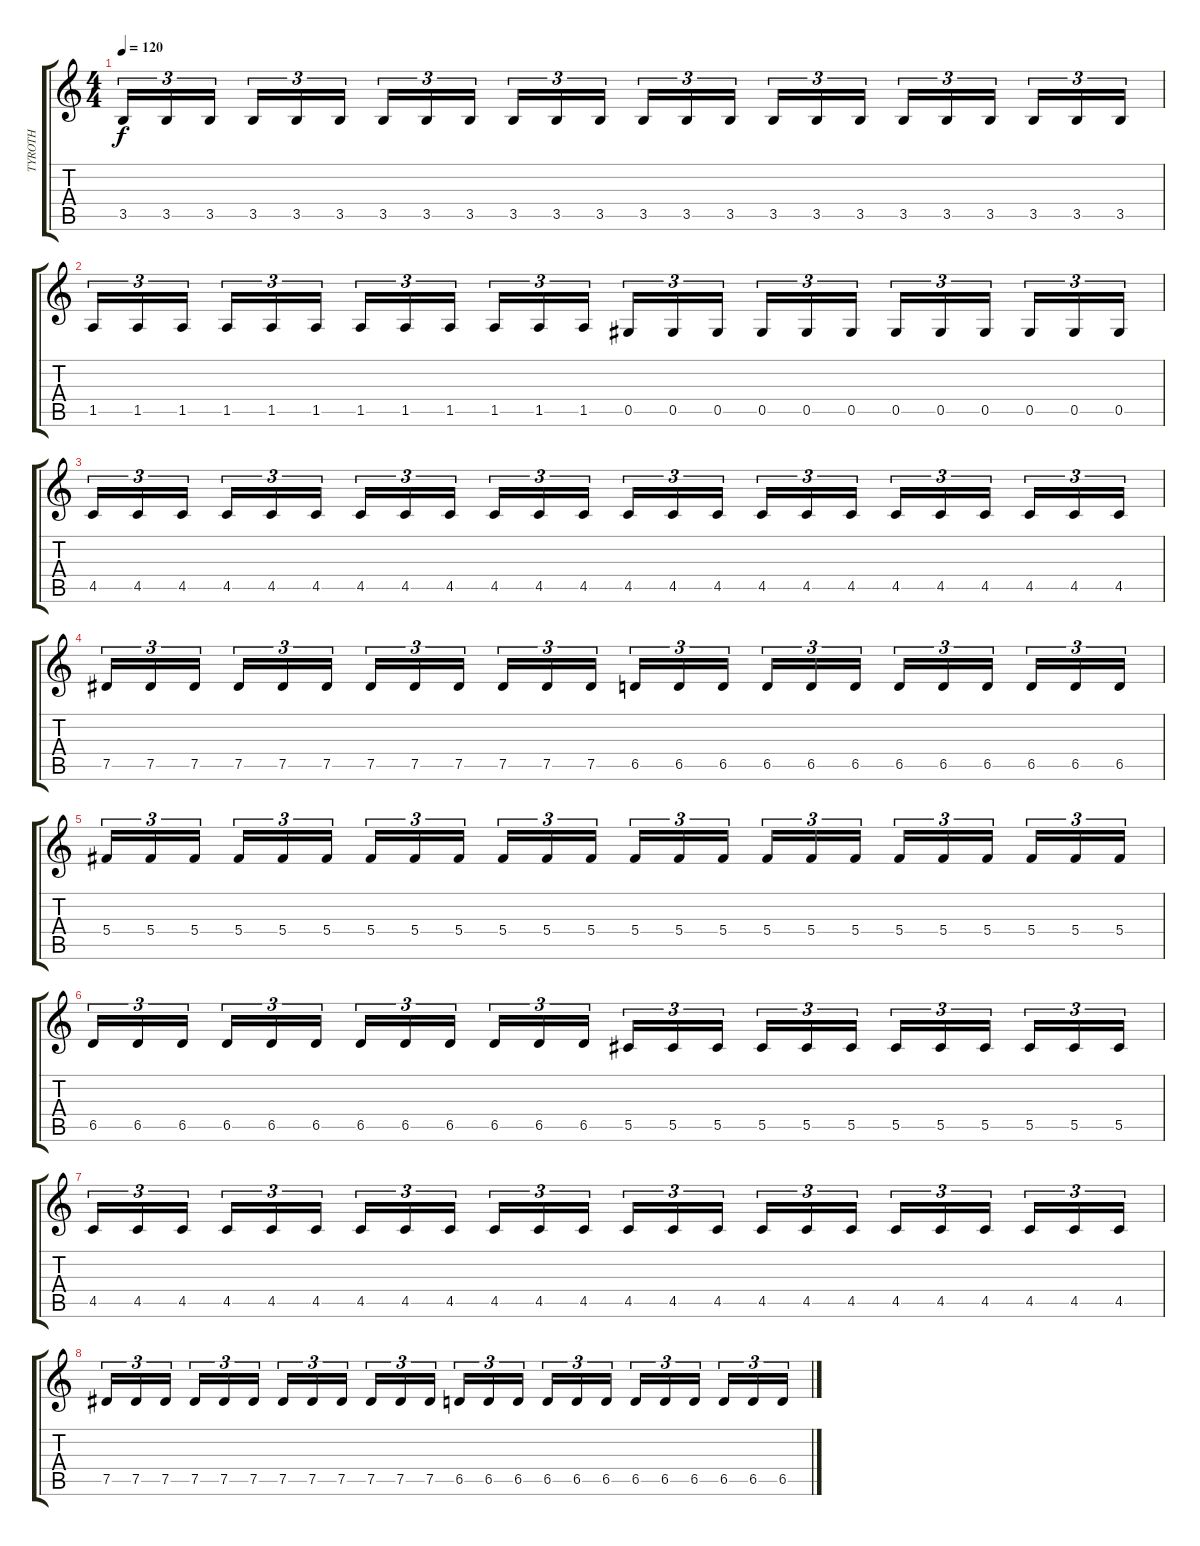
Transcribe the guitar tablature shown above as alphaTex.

\track ("TYROTH" "TYROTH") {instrument distortionguitar}
\staff {score tabs}
\tuning (Eb4 Bb3 Gb3 Db3 Ab2 Eb2) {hide}
\ts (4 4)
\tempo 120
\clef g2
\ks c
3.5.16{tu (3 2) dy f} 3.5.16{tu (3 2)} 3.5.16{tu (3 2) beam splitsecondary} 3.5.16{tu (3 2)} 3.5.16{tu (3 2)} 3.5.16{tu (3 2)} 3.5.16{tu (3 2)} 3.5.16{tu (3 2)} 3.5.16{tu (3 2) beam splitsecondary} 3.5.16{tu (3 2)} 3.5.16{tu (3 2)} 3.5.16{tu (3 2)} 3.5.16{tu (3 2)} 3.5.16{tu (3 2)} 3.5.16{tu (3 2) beam splitsecondary} 3.5.16{tu (3 2)} 3.5.16{tu (3 2)} 3.5.16{tu (3 2)} 3.5.16{tu (3 2)} 3.5.16{tu (3 2)} 3.5.16{tu (3 2) beam splitsecondary} 3.5.16{tu (3 2)} 3.5.16{tu (3 2)} 3.5.16{tu (3 2)} |
1.5.16{tu (3 2)} 1.5.16{tu (3 2)} 1.5.16{tu (3 2) beam splitsecondary} 1.5.16{tu (3 2)} 1.5.16{tu (3 2)} 1.5.16{tu (3 2)} 1.5.16{tu (3 2)} 1.5.16{tu (3 2)} 1.5.16{tu (3 2) beam splitsecondary} 1.5.16{tu (3 2)} 1.5.16{tu (3 2)} 1.5.16{tu (3 2)} 0.5.16{tu (3 2)} 0.5.16{tu (3 2)} 0.5.16{tu (3 2) beam splitsecondary} 0.5.16{tu (3 2)} 0.5.16{tu (3 2)} 0.5.16{tu (3 2)} 0.5.16{tu (3 2)} 0.5.16{tu (3 2)} 0.5.16{tu (3 2) beam splitsecondary} 0.5.16{tu (3 2)} 0.5.16{tu (3 2)} 0.5.16{tu (3 2)} |
4.5.16{tu (3 2)} 4.5.16{tu (3 2)} 4.5.16{tu (3 2) beam splitsecondary} 4.5.16{tu (3 2)} 4.5.16{tu (3 2)} 4.5.16{tu (3 2)} 4.5.16{tu (3 2)} 4.5.16{tu (3 2)} 4.5.16{tu (3 2) beam splitsecondary} 4.5.16{tu (3 2)} 4.5.16{tu (3 2)} 4.5.16{tu (3 2)} 4.5.16{tu (3 2)} 4.5.16{tu (3 2)} 4.5.16{tu (3 2) beam splitsecondary} 4.5.16{tu (3 2)} 4.5.16{tu (3 2)} 4.5.16{tu (3 2)} 4.5.16{tu (3 2)} 4.5.16{tu (3 2)} 4.5.16{tu (3 2) beam splitsecondary} 4.5.16{tu (3 2)} 4.5.16{tu (3 2)} 4.5.16{tu (3 2)} |
7.5.16{tu (3 2)} 7.5.16{tu (3 2)} 7.5.16{tu (3 2) beam splitsecondary} 7.5.16{tu (3 2)} 7.5.16{tu (3 2)} 7.5.16{tu (3 2)} 7.5.16{tu (3 2)} 7.5.16{tu (3 2)} 7.5.16{tu (3 2) beam splitsecondary} 7.5.16{tu (3 2)} 7.5.16{tu (3 2)} 7.5.16{tu (3 2)} 6.5.16{tu (3 2)} 6.5.16{tu (3 2)} 6.5.16{tu (3 2) beam splitsecondary} 6.5.16{tu (3 2)} 6.5.16{tu (3 2)} 6.5.16{tu (3 2)} 6.5.16{tu (3 2)} 6.5.16{tu (3 2)} 6.5.16{tu (3 2) beam splitsecondary} 6.5.16{tu (3 2)} 6.5.16{tu (3 2)} 6.5.16{tu (3 2)} |
5.4.16{tu (3 2)} 5.4.16{tu (3 2)} 5.4.16{tu (3 2) beam splitsecondary} 5.4.16{tu (3 2)} 5.4.16{tu (3 2)} 5.4.16{tu (3 2)} 5.4.16{tu (3 2)} 5.4.16{tu (3 2)} 5.4.16{tu (3 2) beam splitsecondary} 5.4.16{tu (3 2)} 5.4.16{tu (3 2)} 5.4.16{tu (3 2)} 5.4.16{tu (3 2)} 5.4.16{tu (3 2)} 5.4.16{tu (3 2) beam splitsecondary} 5.4.16{tu (3 2)} 5.4.16{tu (3 2)} 5.4.16{tu (3 2)} 5.4.16{tu (3 2)} 5.4.16{tu (3 2)} 5.4.16{tu (3 2) beam splitsecondary} 5.4.16{tu (3 2)} 5.4.16{tu (3 2)} 5.4.16{tu (3 2)} |
6.5.16{tu (3 2)} 6.5.16{tu (3 2)} 6.5.16{tu (3 2) beam splitsecondary} 6.5.16{tu (3 2)} 6.5.16{tu (3 2)} 6.5.16{tu (3 2)} 6.5.16{tu (3 2)} 6.5.16{tu (3 2)} 6.5.16{tu (3 2) beam splitsecondary} 6.5.16{tu (3 2)} 6.5.16{tu (3 2)} 6.5.16{tu (3 2)} 5.5.16{tu (3 2)} 5.5.16{tu (3 2)} 5.5.16{tu (3 2) beam splitsecondary} 5.5.16{tu (3 2)} 5.5.16{tu (3 2)} 5.5.16{tu (3 2)} 5.5.16{tu (3 2)} 5.5.16{tu (3 2)} 5.5.16{tu (3 2) beam splitsecondary} 5.5.16{tu (3 2)} 5.5.16{tu (3 2)} 5.5.16{tu (3 2)} |
4.5.16{tu (3 2)} 4.5.16{tu (3 2)} 4.5.16{tu (3 2) beam splitsecondary} 4.5.16{tu (3 2)} 4.5.16{tu (3 2)} 4.5.16{tu (3 2)} 4.5.16{tu (3 2)} 4.5.16{tu (3 2)} 4.5.16{tu (3 2) beam splitsecondary} 4.5.16{tu (3 2)} 4.5.16{tu (3 2)} 4.5.16{tu (3 2)} 4.5.16{tu (3 2)} 4.5.16{tu (3 2)} 4.5.16{tu (3 2) beam splitsecondary} 4.5.16{tu (3 2)} 4.5.16{tu (3 2)} 4.5.16{tu (3 2)} 4.5.16{tu (3 2)} 4.5.16{tu (3 2)} 4.5.16{tu (3 2) beam splitsecondary} 4.5.16{tu (3 2)} 4.5.16{tu (3 2)} 4.5.16{tu (3 2)} |
7.5.16{tu (3 2)} 7.5.16{tu (3 2)} 7.5.16{tu (3 2) beam splitsecondary} 7.5.16{tu (3 2)} 7.5.16{tu (3 2)} 7.5.16{tu (3 2)} 7.5.16{tu (3 2)} 7.5.16{tu (3 2)} 7.5.16{tu (3 2) beam splitsecondary} 7.5.16{tu (3 2)} 7.5.16{tu (3 2)} 7.5.16{tu (3 2)} 6.5.16{tu (3 2)} 6.5.16{tu (3 2)} 6.5.16{tu (3 2) beam splitsecondary} 6.5.16{tu (3 2)} 6.5.16{tu (3 2)} 6.5.16{tu (3 2)} 6.5.16{tu (3 2)} 6.5.16{tu (3 2)} 6.5.16{tu (3 2) beam splitsecondary} 6.5.16{tu (3 2)} 6.5.16{tu (3 2)} 6.5.16{tu (3 2)}
